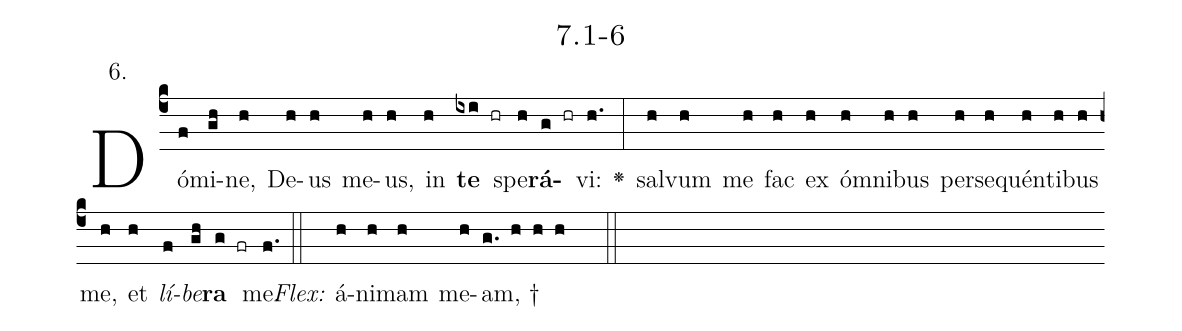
name: 7.1-6;
annotation: 6.;
%%
(c4)Dó(f)mi(gh)ne,(h) De(h)us(h) me(h)us,(h) in(h) <b>te</b>(ixi hr) spe(h)<b>rá</b>(g hr)vi:(h.) <v>\greheightstar</v>(:) sal(h)vum(h) me(h) fac(h) ex(h) óm(h)ni(h)bus(h) per(h)se(h)quén(h)ti(h)bus(h) me,(h) et(h) <i>lí</i>(f)<i>be</i>(gh)<b>ra</b>(g fr) me.(f.) (::)
<i>Flex:</i>()  á(h)ni(h)mam(h) me(h)am, †(g. h h h  ::)

%E(h) u(h) o(f) u(gh) a(g) e.(f.) (::)
